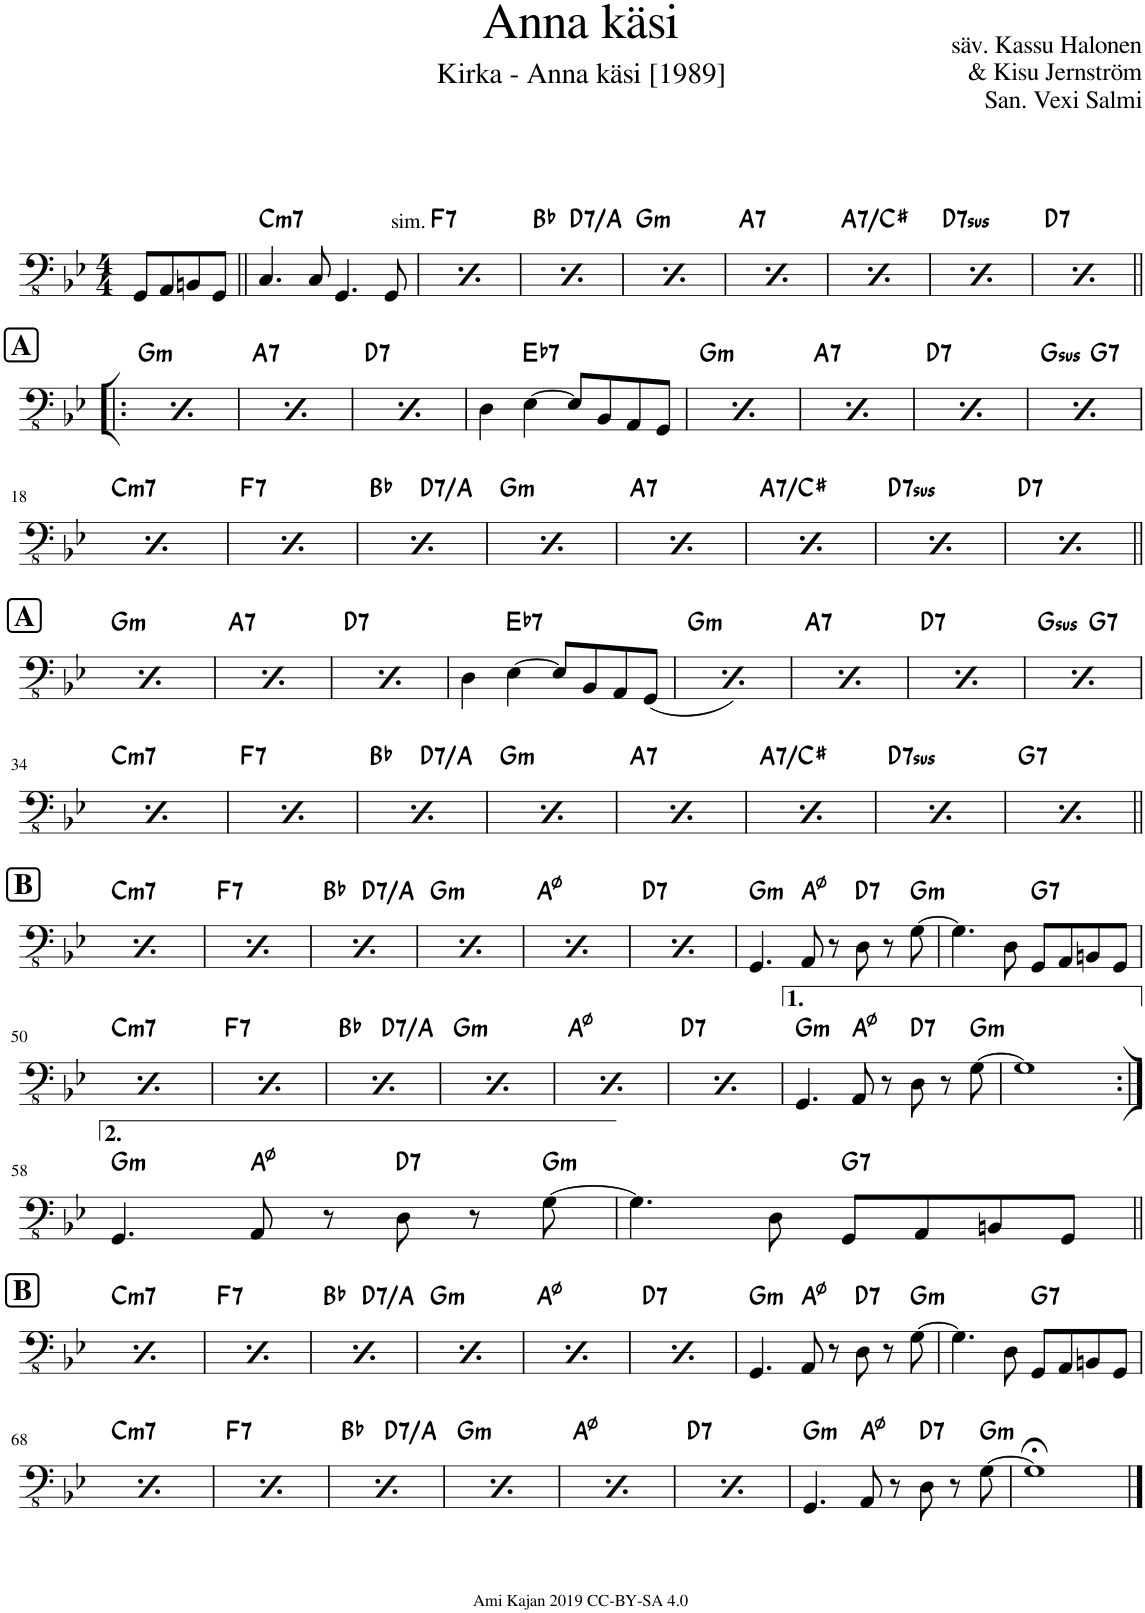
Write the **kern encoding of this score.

**kern	**harte
*part1	*part1
*staff1	*
*I"Acoustic Bass	*
*I'Bass	*
*clefFv4	*
*k[b-e-]	*
*M4/4	*
=1	=1
8GGG/L	.
8AAA/	.
8BBBn/	.
8GGG/J	.
=2||	=2||
!	!LO:H:kt=m7
4.CC/	C:min7
8CC/	.
4.GGG/	.
8GGG/	.
=3	=3
!	!LO:H:kt=m7
4.CC/	C:min7
8CC/	.
4.GGG/	.
8GGG/	.
=4	=4
!	!LO:H:kt=m7
4.CC/	C:min7
8CC/	.
4.GGG/	.
8GGG/	.
=5	=5
!	!LO:H:kt=m7
4.CC/	C:min7
8CC/	.
4.GGG/	.
8GGG/	.
=6	=6
!	!LO:H:kt=m7
4.CC/	C:min7
8CC/	.
4.GGG/	.
8GGG/	.
=7	=7
!	!LO:H:kt=m7
4.CC/	C:min7
8CC/	.
4.GGG/	.
8GGG/	.
=8	=8
!	!LO:H:kt=m7
4.CC/	C:min7
8CC/	.
4.GGG/	.
8GGG/	.
=9	=9
!	!LO:H:kt=m7
4.CC/	C:min7
8CC/	.
4.GGG/	.
8GGG/	.
!!LO:LB:g=z
=10!|:	=10!|:
!	!LO:H:kt=m7
4.CC/	C:min7
8CC/	.
4.GGG/	.
8GGG/	.
=11	=11
!	!LO:H:kt=m7
4.CC/	C:min7
8CC/	.
4.GGG/	.
8GGG/	.
=12	=12
!	!LO:H:kt=m7
4.CC/	C:min7
8CC/	.
4.GGG/	.
8GGG/	.
=13	=13
4DD\	.
!	!LO:H:kt=7
[4EE-\	Eb:7
8EE-/L]	.
8BBB-/	.
8AAA/	.
8GGG/J	.
=14	=14
4DD\	.
!	!LO:H:kt=7
[4EE-\	Eb:7
8EE-/L]	.
8BBB-/	.
8AAA/	.
8GGG/J	.
=15	=15
4DD\	.
!	!LO:H:kt=7
[4EE-\	Eb:7
8EE-/L]	.
8BBB-/	.
8AAA/	.
8GGG/J	.
=16	=16
4DD\	.
!	!LO:H:kt=7
[4EE-\	Eb:7
8EE-/L]	.
8BBB-/	.
8AAA/	.
8GGG/J	.
=17	=17
4DD\	.
!	!LO:H:kt=7
[4EE-\	Eb:7
8EE-/L]	.
8BBB-/	.
8AAA/	.
8GGG/J	.
!!LO:LB:g=z
=18	=18
4DD\	.
!	!LO:H:kt=7
[4EE-\	Eb:7
8EE-/L]	.
8BBB-/	.
8AAA/	.
8GGG/J	.
=19	=19
4DD\	.
!	!LO:H:kt=7
[4EE-\	Eb:7
8EE-/L]	.
8BBB-/	.
8AAA/	.
8GGG/J	.
=20	=20
4DD\	.
!	!LO:H:kt=7
[4EE-\	Eb:7
8EE-/L]	.
8BBB-/	.
8AAA/	.
8GGG/J	.
=21	=21
4DD\	.
!	!LO:H:kt=7
[4EE-\	Eb:7
8EE-/L]	.
8BBB-/	.
8AAA/	.
8GGG/J	.
=22	=22
4DD\	.
!	!LO:H:kt=7
[4EE-\	Eb:7
8EE-/L]	.
8BBB-/	.
8AAA/	.
8GGG/J	.
=23	=23
4DD\	.
!	!LO:H:kt=7
[4EE-\	Eb:7
8EE-/L]	.
8BBB-/	.
8AAA/	.
8GGG/J	.
=24	=24
4DD\	.
!	!LO:H:kt=7
[4EE-\	Eb:7
8EE-/L]	.
8BBB-/	.
8AAA/	.
8GGG/J	.
=25	=25
4DD\	.
!	!LO:H:kt=7
[4EE-\	Eb:7
8EE-/L]	.
8BBB-/	.
8AAA/	.
8GGG/J	.
!!LO:LB:g=z
=26||	=26||
4DD\	.
!	!LO:H:kt=7
[4EE-\	Eb:7
8EE-/L]	.
8BBB-/	.
8AAA/	.
8GGG/J	.
=27	=27
4DD\	.
!	!LO:H:kt=7
[4EE-\	Eb:7
8EE-/L]	.
8BBB-/	.
8AAA/	.
8GGG/J	.
=28	=28
4DD\	.
!	!LO:H:kt=7
[4EE-\	Eb:7
8EE-/L]	.
8BBB-/	.
8AAA/	.
8GGG/J	.
=29	=29
4DD\	.
!	!LO:H:kt=7
[4EE-\	Eb:7
8EE-/L]	.
8BBB-/	.
8AAA/	.
8GGG/J	.
=30	=30
4DD\	.
!	!LO:H:kt=7
[4EE-\	Eb:7
8EE-/L]	.
8BBB-/	.
8AAA/	.
8GGG/J	.
=31	=31
4DD\	.
!	!LO:H:kt=7
[4EE-\	Eb:7
8EE-/L]	.
8BBB-/	.
8AAA/	.
8GGG/J	.
=32	=32
4DD\	.
!	!LO:H:kt=7
[4EE-\	Eb:7
8EE-/L]	.
8BBB-/	.
8AAA/	.
8GGG/J	.
=33	=33
4DD\	.
!	!LO:H:kt=7
[4EE-\	Eb:7
8EE-/L]	.
8BBB-/	.
8AAA/	.
8GGG/J	.
!!LO:LB:g=z
=34	=34
4DD\	.
!	!LO:H:kt=7
[4EE-\	Eb:7
8EE-/L]	.
8BBB-/	.
8AAA/	.
8GGG/J	.
=35	=35
4DD\	.
!	!LO:H:kt=7
[4EE-\	Eb:7
8EE-/L]	.
8BBB-/	.
8AAA/	.
8GGG/J	.
=36	=36
4DD\	.
!	!LO:H:kt=7
[4EE-\	Eb:7
8EE-/L]	.
8BBB-/	.
8AAA/	.
8GGG/J	.
=37	=37
4DD\	.
!	!LO:H:kt=7
[4EE-\	Eb:7
8EE-/L]	.
8BBB-/	.
8AAA/	.
8GGG/J	.
=38	=38
4DD\	.
!	!LO:H:kt=7
[4EE-\	Eb:7
8EE-/L]	.
8BBB-/	.
8AAA/	.
8GGG/J	.
=39	=39
4DD\	.
!	!LO:H:kt=7
[4EE-\	Eb:7
8EE-/L]	.
8BBB-/	.
8AAA/	.
8GGG/J	.
=40	=40
4DD\	.
!	!LO:H:kt=7
[4EE-\	Eb:7
8EE-/L]	.
8BBB-/	.
8AAA/	.
8GGG/J	.
=41	=41
4DD\	.
!	!LO:H:kt=7
[4EE-\	Eb:7
8EE-/L]	.
8BBB-/	.
8AAA/	.
8GGG/J	.
!!LO:LB:g=z
=42||	=42||
4DD\	.
!	!LO:H:kt=7
[4EE-\	Eb:7
8EE-/L]	.
8BBB-/	.
8AAA/	.
8GGG/J	.
=43	=43
4DD\	.
!	!LO:H:kt=7
[4EE-\	Eb:7
8EE-/L]	.
8BBB-/	.
8AAA/	.
8GGG/J	.
=44	=44
4DD\	.
!	!LO:H:kt=7
[4EE-\	Eb:7
8EE-/L]	.
8BBB-/	.
8AAA/	.
8GGG/J	.
=45	=45
4DD\	.
!	!LO:H:kt=7
[4EE-\	Eb:7
8EE-/L]	.
8BBB-/	.
8AAA/	.
8GGG/J	.
=46	=46
4DD\	.
!	!LO:H:kt=7
[4EE-\	Eb:7
8EE-/L]	.
8BBB-/	.
8AAA/	.
8GGG/J	.
=47	=47
4DD\	.
!	!LO:H:kt=7
[4EE-\	Eb:7
8EE-/L]	.
8BBB-/	.
8AAA/	.
8GGG/J	.
=48	=48
!	!LO:H:kt=m
4.GGG/	G:min
8AAA/	A:hdim7
8r	.
!	!LO:H:kt=7
8DD\	D:7
8r	.
!	!LO:H:kt=m
[8GG\	G:min
=49	=49
4.GG\]	.
8DD\	.
!	!LO:H:kt=7
8GGG/L	G:7
8AAA/	.
8BBBn/	.
8GGG/J	.
!!LO:LB:g=z
=50	=50
4.GG\]	.
8DD\	.
!	!LO:H:kt=7
8GGG/L	G:7
8AAA/	.
8BBBn/	.
8GGG/J	.
=51	=51
4.GG\]	.
8DD\	.
!	!LO:H:kt=7
8GGG/L	G:7
8AAA/	.
8BBBn/	.
8GGG/J	.
=52	=52
4.GG\]	.
8DD\	.
!	!LO:H:kt=7
8GGG/L	G:7
8AAA/	.
8BBBn/	.
8GGG/J	.
=53	=53
4.GG\]	.
8DD\	.
!	!LO:H:kt=7
8GGG/L	G:7
8AAA/	.
8BBBn/	.
8GGG/J	.
=54	=54
4.GG\]	.
8DD\	.
!	!LO:H:kt=7
8GGG/L	G:7
8AAA/	.
8BBBn/	.
8GGG/J	.
=55	=55
4.GG\]	.
8DD\	.
!	!LO:H:kt=7
8GGG/L	G:7
8AAA/	.
8BBBn/	.
8GGG/J	.
=56	=56
!	!LO:H:kt=m
4.GGG/	G:min
8AAA/	A:hdim7
8r	.
!	!LO:H:kt=7
8DD\	D:7
8r	.
!	!LO:H:kt=m
[8GG\	G:min
=57	=57
1GG]	.
!!LO:LB:g=z
=58:|!	=58:|!
!	!LO:H:kt=m
4.GGG/	G:min
8AAA/	A:hdim7
8r	.
!	!LO:H:kt=7
8DD\	D:7
8r	.
!	!LO:H:kt=m
[8GG\	G:min
=59	=59
4.GG\]	.
8DD\	.
!	!LO:H:kt=7
8GGG/L	G:7
8AAA/	.
8BBBn/	.
8GGG/J	.
!!LO:LB:g=z
=60||	=60||
4.GG\]	.
8DD\	.
!	!LO:H:kt=7
8GGG/L	G:7
8AAA/	.
8BBBn/	.
8GGG/J	.
=61	=61
4.GG\]	.
8DD\	.
!	!LO:H:kt=7
8GGG/L	G:7
8AAA/	.
8BBBn/	.
8GGG/J	.
=62	=62
4.GG\]	.
8DD\	.
!	!LO:H:kt=7
8GGG/L	G:7
8AAA/	.
8BBBn/	.
8GGG/J	.
=63	=63
4.GG\]	.
8DD\	.
!	!LO:H:kt=7
8GGG/L	G:7
8AAA/	.
8BBBn/	.
8GGG/J	.
=64	=64
4.GG\]	.
8DD\	.
!	!LO:H:kt=7
8GGG/L	G:7
8AAA/	.
8BBBn/	.
8GGG/J	.
=65	=65
4.GG\]	.
8DD\	.
!	!LO:H:kt=7
8GGG/L	G:7
8AAA/	.
8BBBn/	.
8GGG/J	.
=66	=66
!	!LO:H:kt=m
4.GGG/	G:min
8AAA/	A:hdim7
8r	.
!	!LO:H:kt=7
8DD\	D:7
8r	.
!	!LO:H:kt=m
[8GG\	G:min
=67	=67
4.GG\]	.
8DD\	.
!	!LO:H:kt=7
8GGG/L	G:7
8AAA/	.
8BBBn/	.
8GGG/J	.
!!LO:LB:g=z
=68	=68
4.GG\]	.
8DD\	.
!	!LO:H:kt=7
8GGG/L	G:7
8AAA/	.
8BBBn/	.
8GGG/J	.
=69	=69
4.GG\]	.
8DD\	.
!	!LO:H:kt=7
8GGG/L	G:7
8AAA/	.
8BBBn/	.
8GGG/J	.
=70	=70
4.GG\]	.
8DD\	.
!	!LO:H:kt=7
8GGG/L	G:7
8AAA/	.
8BBBn/	.
8GGG/J	.
=71	=71
4.GG\]	.
8DD\	.
!	!LO:H:kt=7
8GGG/L	G:7
8AAA/	.
8BBBn/	.
8GGG/J	.
=72	=72
4.GG\]	.
8DD\	.
!	!LO:H:kt=7
8GGG/L	G:7
8AAA/	.
8BBBn/	.
8GGG/J	.
=73	=73
4.GG\]	.
8DD\	.
!	!LO:H:kt=7
8GGG/L	G:7
8AAA/	.
8BBBn/	.
8GGG/J	.
=74	=74
!	!LO:H:kt=m
4.GGG/	G:min
8AAA/	A:hdim7
8r	.
!	!LO:H:kt=7
8DD\	D:7
8r	.
!	!LO:H:kt=m
[8GG\	G:min
=75	=75
1GG;<]	.
==	==
*-	*-
